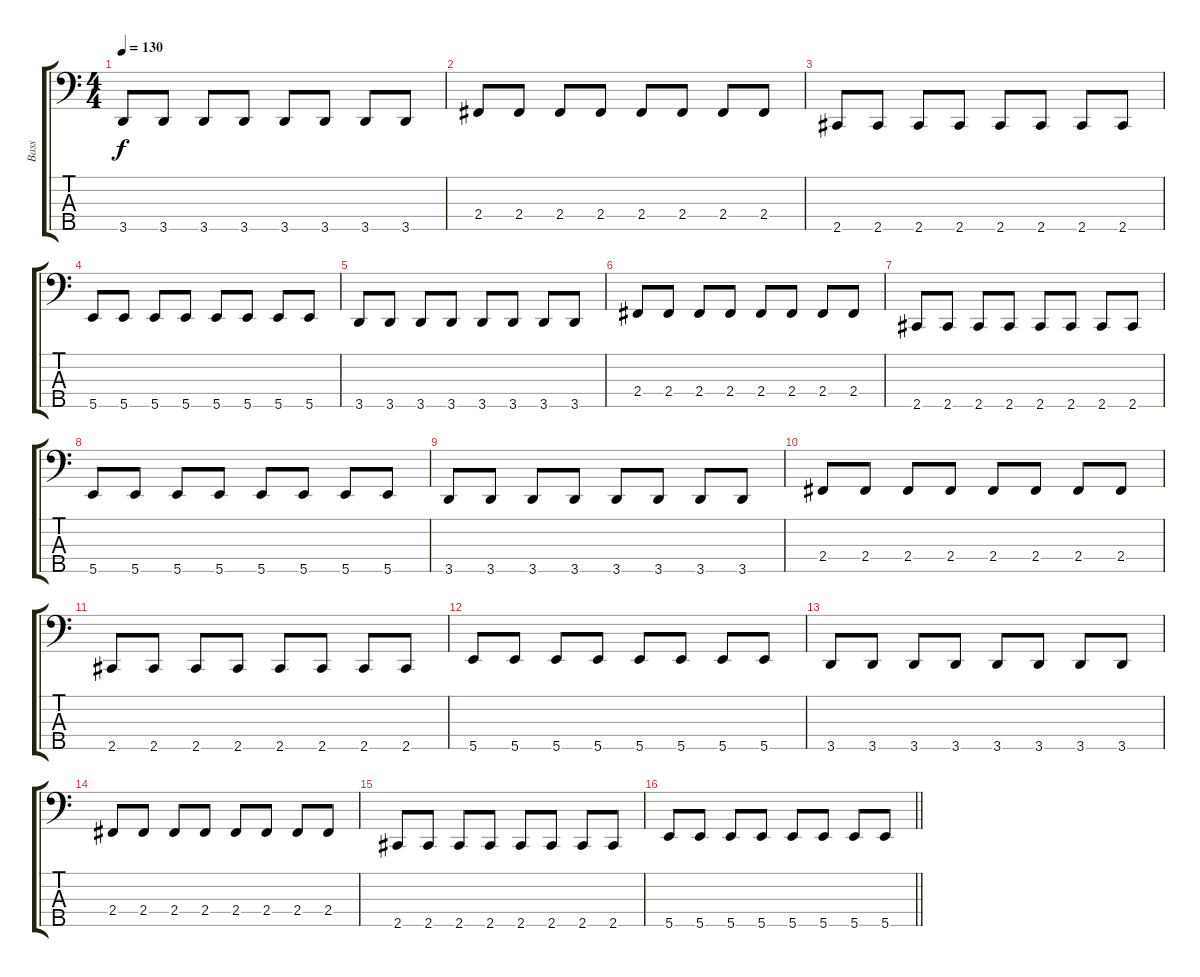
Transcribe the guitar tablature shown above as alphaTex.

\track ("Bass" "Bass") {instrument electricbassfinger}
\staff {score tabs}
\tuning (G2 D2 A1 E1 B0) {hide}
\ts (4 4)
\section ("" "")
\tempo 130
\clef f4
\ks c
3.5.8{dy f} 3.5.8 3.5.8 3.5.8 3.5.8 3.5.8 3.5.8 3.5.8 |
2.4.8 2.4.8 2.4.8 2.4.8 2.4.8 2.4.8 2.4.8 2.4.8 |
2.5.8 2.5.8 2.5.8 2.5.8 2.5.8 2.5.8 2.5.8 2.5.8 |
5.5.8 5.5.8 5.5.8 5.5.8 5.5.8 5.5.8 5.5.8 5.5.8 |
3.5.8 3.5.8 3.5.8 3.5.8 3.5.8 3.5.8 3.5.8 3.5.8 |
2.4.8 2.4.8 2.4.8 2.4.8 2.4.8 2.4.8 2.4.8 2.4.8 |
2.5.8 2.5.8 2.5.8 2.5.8 2.5.8 2.5.8 2.5.8 2.5.8 |
5.5.8 5.5.8 5.5.8 5.5.8 5.5.8 5.5.8 5.5.8 5.5.8 |
3.5.8 3.5.8 3.5.8 3.5.8 3.5.8 3.5.8 3.5.8 3.5.8 |
2.4.8 2.4.8 2.4.8 2.4.8 2.4.8 2.4.8 2.4.8 2.4.8 |
2.5.8 2.5.8 2.5.8 2.5.8 2.5.8 2.5.8 2.5.8 2.5.8 |
5.5.8 5.5.8 5.5.8 5.5.8 5.5.8 5.5.8 5.5.8 5.5.8 |
3.5.8 3.5.8 3.5.8 3.5.8 3.5.8 3.5.8 3.5.8 3.5.8 |
2.4.8 2.4.8 2.4.8 2.4.8 2.4.8 2.4.8 2.4.8 2.4.8 |
2.5.8 2.5.8 2.5.8 2.5.8 2.5.8 2.5.8 2.5.8 2.5.8 |
\barLineRight lightlight
5.5.8 5.5.8 5.5.8 5.5.8 5.5.8 5.5.8 5.5.8 5.5.8
